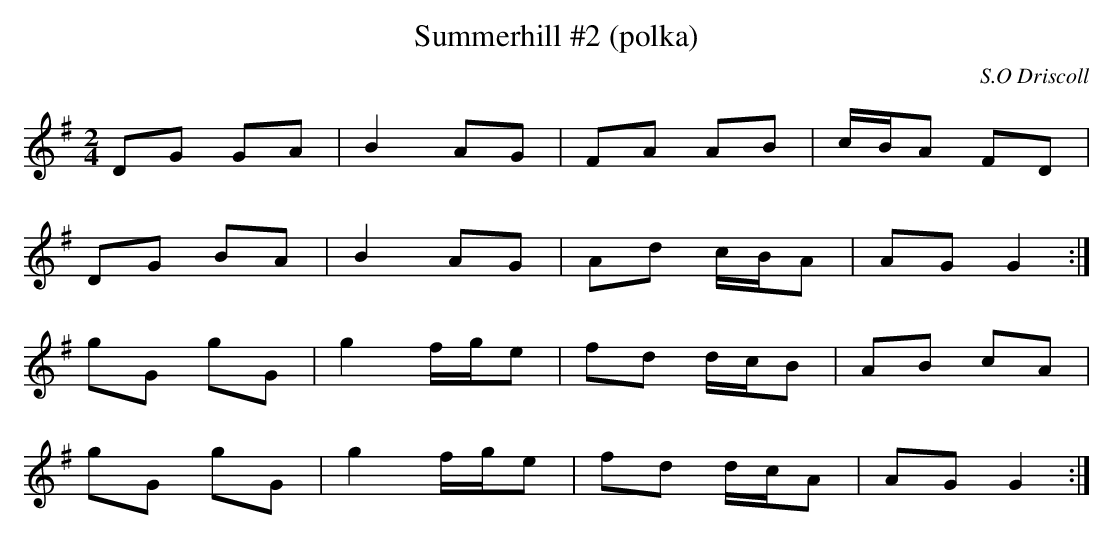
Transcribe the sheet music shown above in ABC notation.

X:1
T: Summerhill #2 (polka)
C: S.O Driscoll
M: 2/4
L: 1/8
K: G
DG GA | B2 AG | FA AB | c/2B/2A FD |
DG BA | B2 AG | Ad c/2B/2A | AG G2 :|
gG gG | g2 f/2g/2e | fd d/2c/2B | AB cA |
gG gG | g2 f/2g/2e | fd d/2c/2A | AG G2 :|
